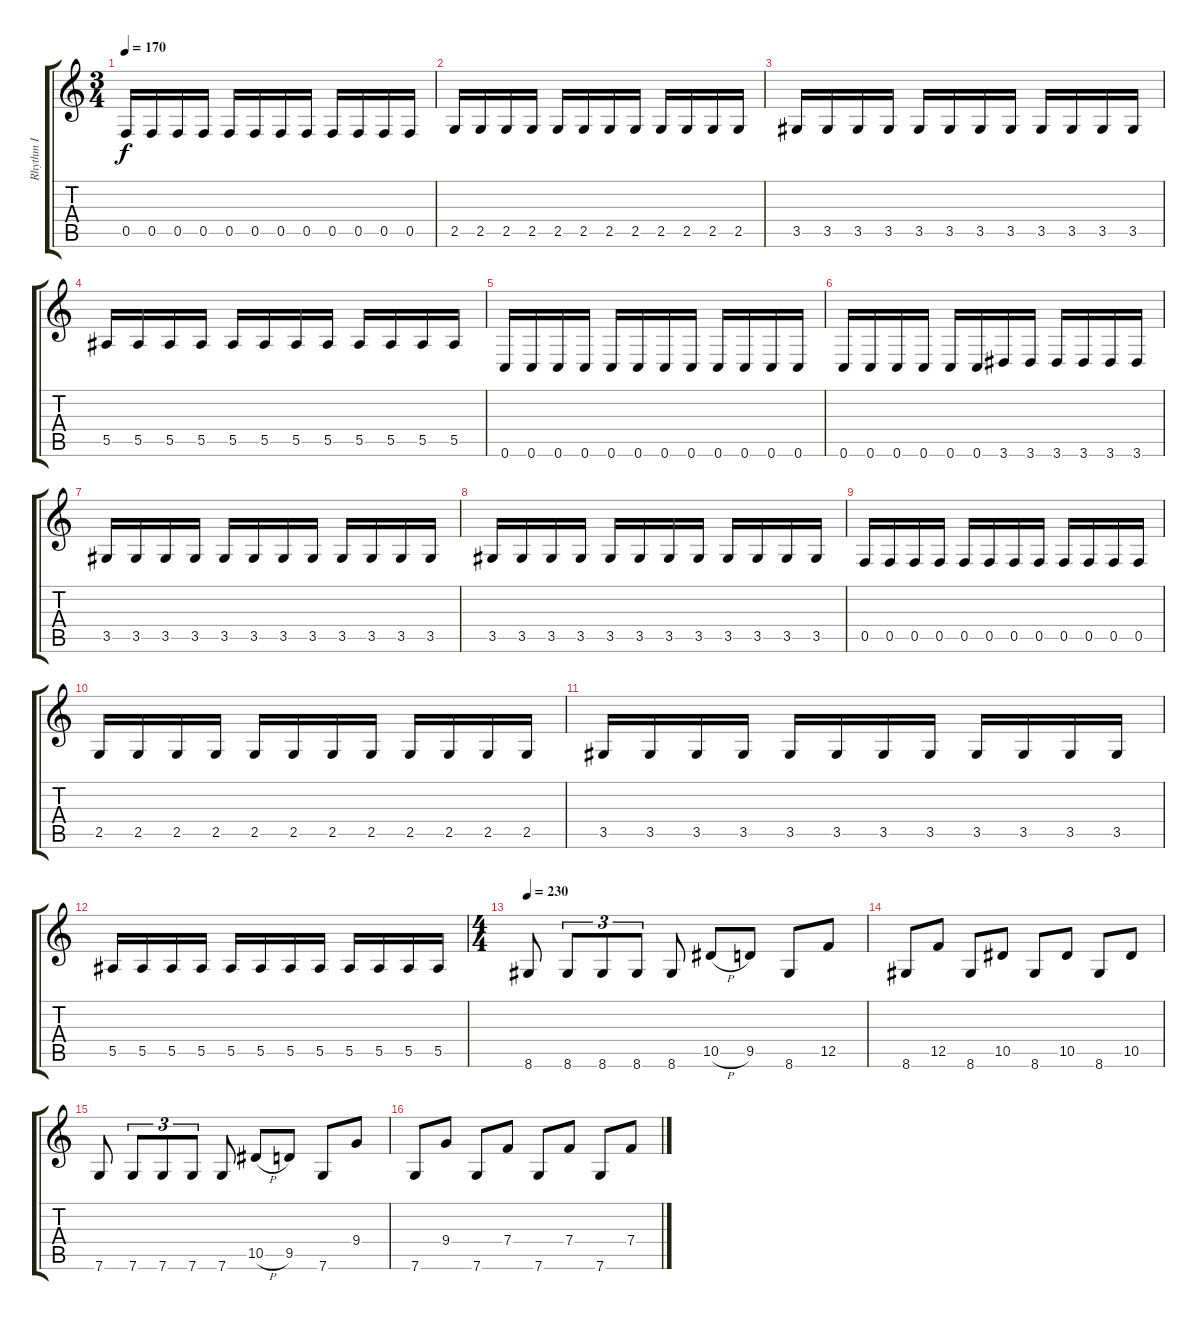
\track ("Rhythm I" "Rhythm I") {instrument distortionguitar}
\staff {score tabs}
\tuning (C4 G3 Eb3 Bb2 F2 C2) {hide}
\ts (3 4)
\tempo 170
\clef g2
\ks c
0.5.16{dy f} 0.5.16 0.5.16 0.5.16 0.5.16 0.5.16 0.5.16 0.5.16 0.5.16 0.5.16 0.5.16 0.5.16 |
2.5.16 2.5.16 2.5.16 2.5.16 2.5.16 2.5.16 2.5.16 2.5.16 2.5.16 2.5.16 2.5.16 2.5.16 |
3.5.16 3.5.16 3.5.16 3.5.16 3.5.16 3.5.16 3.5.16 3.5.16 3.5.16 3.5.16 3.5.16 3.5.16 |
5.5.16 5.5.16 5.5.16 5.5.16 5.5.16 5.5.16 5.5.16 5.5.16 5.5.16 5.5.16 5.5.16 5.5.16 |
0.6.16 0.6.16 0.6.16 0.6.16 0.6.16 0.6.16 0.6.16 0.6.16 0.6.16 0.6.16 0.6.16 0.6.16 |
0.6.16 0.6.16 0.6.16 0.6.16 0.6.16 0.6.16 3.6.16 3.6.16 3.6.16 3.6.16 3.6.16 3.6.16 |
3.5.16 3.5.16 3.5.16 3.5.16 3.5.16 3.5.16 3.5.16 3.5.16 3.5.16 3.5.16 3.5.16 3.5.16 |
3.5.16 3.5.16 3.5.16 3.5.16 3.5.16 3.5.16 3.5.16 3.5.16 3.5.16 3.5.16 3.5.16 3.5.16 |
0.5.16 0.5.16 0.5.16 0.5.16 0.5.16 0.5.16 0.5.16 0.5.16 0.5.16 0.5.16 0.5.16 0.5.16 |
2.5.16 2.5.16 2.5.16 2.5.16 2.5.16 2.5.16 2.5.16 2.5.16 2.5.16 2.5.16 2.5.16 2.5.16 |
3.5.16 3.5.16 3.5.16 3.5.16 3.5.16 3.5.16 3.5.16 3.5.16 3.5.16 3.5.16 3.5.16 3.5.16 |
5.5.16 5.5.16 5.5.16 5.5.16 5.5.16 5.5.16 5.5.16 5.5.16 5.5.16 5.5.16 5.5.16 5.5.16 |
\ts (4 4)
\tempo 230
8.6.8 8.6.8{tu (3 2)} 8.6.8{tu (3 2)} 8.6.8{tu (3 2)} 8.6.8 10.5{h}.8 9.5.8 8.6.8 12.5.8 |
8.6.8 12.5.8 8.6.8 10.5.8 8.6.8 10.5.8 8.6.8 10.5.8 |
7.6.8 7.6.8{tu (3 2)} 7.6.8{tu (3 2)} 7.6.8{tu (3 2)} 7.6.8 10.5{h}.8 9.5.8 7.6.8 9.4.8 |
7.6.8 9.4.8 7.6.8 7.4.8 7.6.8 7.4.8 7.6.8 7.4.8
